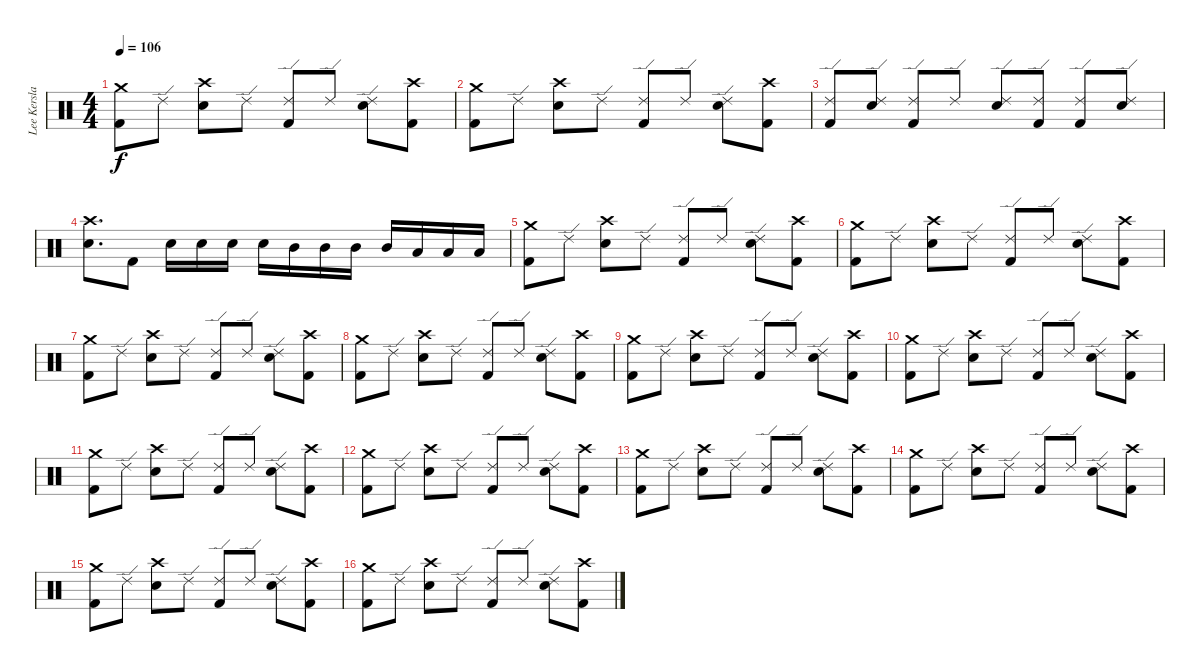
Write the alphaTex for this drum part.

\track ("Lee Kerslake (Drums)" "Lee Kersla") {instrument percussion}
\staff {score}
\articulation defaults
\ts (4 4)
\tempo 106
\clef neutral
\ks c
("Crash medium (hit)" "Kick (hit) 2").8{dy f} "Ride (edge) 2".8 ("Crash high (hit)" "Snare (hit) 2").8 "Ride (edge) 2".8 ("Ride (edge) 2" "Kick (hit) 2").8 "Ride (edge) 2".8 ("Ride (edge) 2" "Snare (hit) 2").8 ("Crash high (hit)" "Kick (hit) 2").8 |
("Crash medium (hit)" "Kick (hit) 2").8 "Ride (edge) 2".8 ("Crash high (hit)" "Snare (hit) 2").8 "Ride (edge) 2".8 ("Ride (edge) 2" "Kick (hit) 2").8 "Ride (edge) 2".8 ("Ride (edge) 2" "Snare (hit) 2").8 ("Crash high (hit)" "Kick (hit) 2").8 |
("Ride (edge) 2" "Kick (hit) 2").8 ("Ride (edge) 2" "Snare (hit) 2").8 ("Ride (edge) 2" "Kick (hit) 2").8 "Ride (edge) 2".8 ("Ride (edge) 2" "Snare (hit) 2").8 ("Ride (edge) 2" "Kick (hit) 2").8 ("Ride (edge) 2" "Kick (hit) 2").8 ("Ride (edge) 2" "Snare (hit) 2").8 |
("Crash high (hit)" "Snare (hit) 2").8{d} "Kick (hit) 2".8 "Snare (hit) 2".16 "Snare (hit) 2".16 "Snare (hit) 2".16 "Snare (hit) 2".16 "Mid Tom (hit)".16 "Mid Tom (hit)".16 "Mid Tom (hit)".16 "Mid Tom (hit)".16 "Low Tom (hit)".16 "Low Tom (hit)".16 "Low Tom (hit)".16 |
("Crash medium (hit)" "Kick (hit) 2").8 "Ride (edge) 2".8 ("Crash high (hit)" "Snare (hit) 2").8 "Ride (edge) 2".8 ("Ride (edge) 2" "Kick (hit) 2").8 "Ride (edge) 2".8 ("Ride (edge) 2" "Snare (hit) 2").8 ("Crash high (hit)" "Kick (hit) 2").8 |
("Crash medium (hit)" "Kick (hit) 2").8 "Ride (edge) 2".8 ("Crash high (hit)" "Snare (hit) 2").8 "Ride (edge) 2".8 ("Ride (edge) 2" "Kick (hit) 2").8 "Ride (edge) 2".8 ("Ride (edge) 2" "Snare (hit) 2").8 ("Crash high (hit)" "Kick (hit) 2").8 |
("Crash medium (hit)" "Kick (hit) 2").8 "Ride (edge) 2".8 ("Crash high (hit)" "Snare (hit) 2").8 "Ride (edge) 2".8 ("Ride (edge) 2" "Kick (hit) 2").8 "Ride (edge) 2".8 ("Ride (edge) 2" "Snare (hit) 2").8 ("Crash high (hit)" "Kick (hit) 2").8 |
("Crash medium (hit)" "Kick (hit) 2").8 "Ride (edge) 2".8 ("Crash high (hit)" "Snare (hit) 2").8 "Ride (edge) 2".8 ("Ride (edge) 2" "Kick (hit) 2").8 "Ride (edge) 2".8 ("Ride (edge) 2" "Snare (hit) 2").8 ("Crash high (hit)" "Kick (hit) 2").8 |
("Crash medium (hit)" "Kick (hit) 2").8 "Ride (edge) 2".8 ("Crash high (hit)" "Snare (hit) 2").8 "Ride (edge) 2".8 ("Ride (edge) 2" "Kick (hit) 2").8 "Ride (edge) 2".8 ("Ride (edge) 2" "Snare (hit) 2").8 ("Crash high (hit)" "Kick (hit) 2").8 |
("Crash medium (hit)" "Kick (hit) 2").8 "Ride (edge) 2".8 ("Crash high (hit)" "Snare (hit) 2").8 "Ride (edge) 2".8 ("Ride (edge) 2" "Kick (hit) 2").8 "Ride (edge) 2".8 ("Ride (edge) 2" "Snare (hit) 2").8 ("Crash high (hit)" "Kick (hit) 2").8 |
("Crash medium (hit)" "Kick (hit) 2").8 "Ride (edge) 2".8 ("Crash high (hit)" "Snare (hit) 2").8 "Ride (edge) 2".8 ("Ride (edge) 2" "Kick (hit) 2").8 "Ride (edge) 2".8 ("Ride (edge) 2" "Snare (hit) 2").8 ("Crash high (hit)" "Kick (hit) 2").8 |
("Crash medium (hit)" "Kick (hit) 2").8 "Ride (edge) 2".8 ("Crash high (hit)" "Snare (hit) 2").8 "Ride (edge) 2".8 ("Ride (edge) 2" "Kick (hit) 2").8 "Ride (edge) 2".8 ("Ride (edge) 2" "Snare (hit) 2").8 ("Crash high (hit)" "Kick (hit) 2").8 |
("Crash medium (hit)" "Kick (hit) 2").8 "Ride (edge) 2".8 ("Crash high (hit)" "Snare (hit) 2").8 "Ride (edge) 2".8 ("Ride (edge) 2" "Kick (hit) 2").8 "Ride (edge) 2".8 ("Ride (edge) 2" "Snare (hit) 2").8 ("Crash high (hit)" "Kick (hit) 2").8 |
("Crash medium (hit)" "Kick (hit) 2").8 "Ride (edge) 2".8 ("Crash high (hit)" "Snare (hit) 2").8 "Ride (edge) 2".8 ("Ride (edge) 2" "Kick (hit) 2").8 "Ride (edge) 2".8 ("Ride (edge) 2" "Snare (hit) 2").8 ("Crash high (hit)" "Kick (hit) 2").8 |
("Crash medium (hit)" "Kick (hit) 2").8 "Ride (edge) 2".8 ("Crash high (hit)" "Snare (hit) 2").8 "Ride (edge) 2".8 ("Ride (edge) 2" "Kick (hit) 2").8 "Ride (edge) 2".8 ("Ride (edge) 2" "Snare (hit) 2").8 ("Crash high (hit)" "Kick (hit) 2").8 |
("Crash medium (hit)" "Kick (hit) 2").8 "Ride (edge) 2".8 ("Crash high (hit)" "Snare (hit) 2").8 "Ride (edge) 2".8 ("Ride (edge) 2" "Kick (hit) 2").8 "Ride (edge) 2".8 ("Ride (edge) 2" "Snare (hit) 2").8 ("Crash high (hit)" "Kick (hit) 2").8
